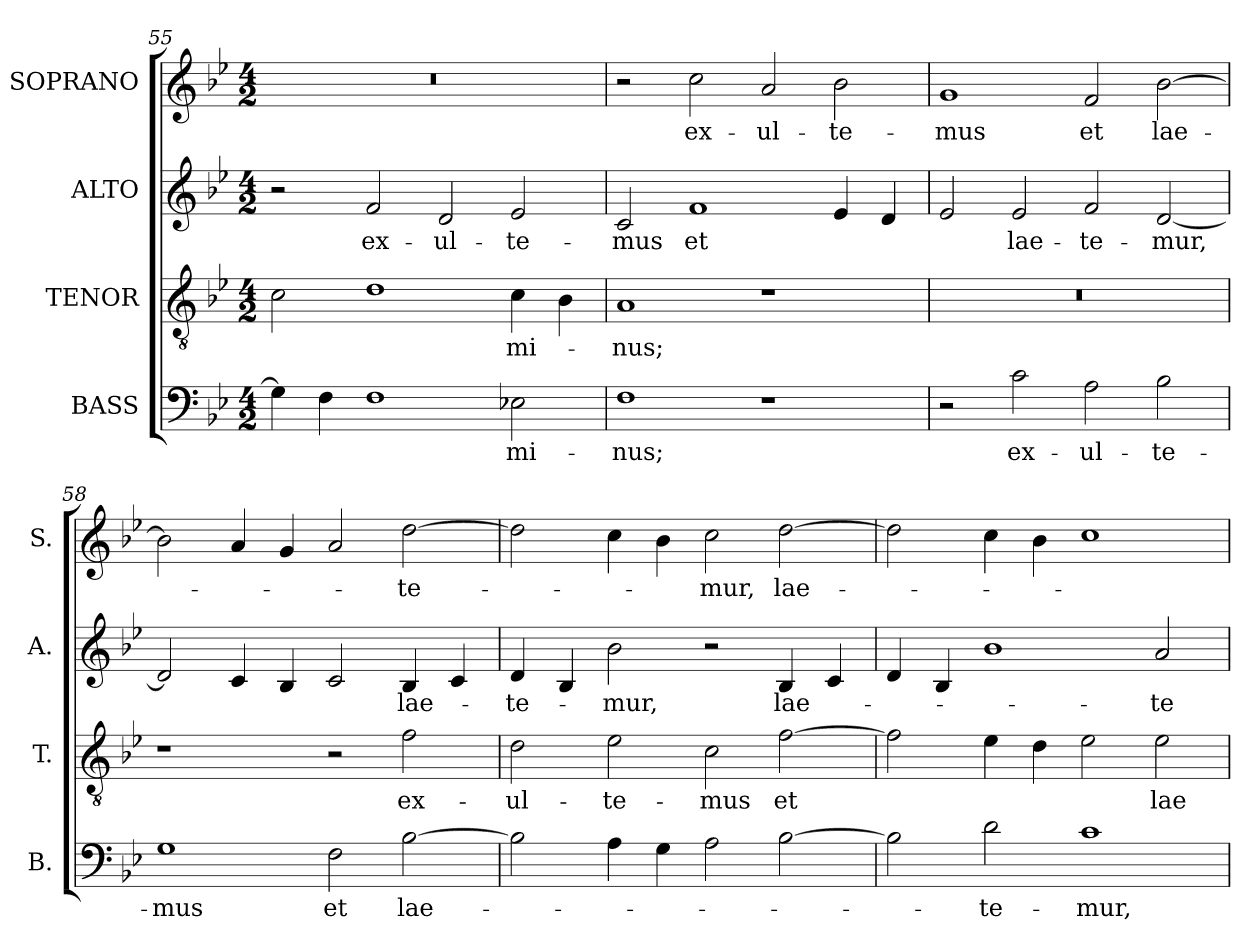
**kern	**text	**kern	**text	**kern	**text	**kern	**text
*part4	*part4	*part3	*part3	*part2	*part2	*part1	*part1
*staff4	*staff4	*staff3	*staff3	*staff2	*staff2	*staff1	*staff1
*I"BASS	*	*I"TENOR	*	*I"ALTO	*	*I"SOPRANO	*
*I'B.	*	*I'T.	*	*I'A.	*	*I'S.	*
!!LO:LB:g=z
*clefF4	*	*clefGv2	*	*clefG2	*	*clefG2	*
*	*	*ITrd7c12	*	*	*	*	*
*k[b-e-]	*	*k[b-e-]	*	*k[b-e-]	*	*k[b-e-]	*
*B-:	*	*B-:	*	*B-:	*	*B-:	*
*M4/2	*	*M4/2	*	*M4/2	*	*M4/2	*
=55	=55	=55	=55	=55	=55	=55	=55
!	!	!	!	!	!	!LO:N:vis=1	!
4Gi\]	.	2Ci\	.	2r	.	0r	.
4Fi\	.	.	.	.	.	.	.
!	!	!	!	!	!LO:LY:b:color=#000000	!	!
1Fi	.	1Di	.	2fi/	ex-	.	.
!	!	!	!	!	!LO:LY:b:color=#000000	!	!
.	.	.	.	2di/	-ul-	.	.
!	!LO:LY:b:color=#000000	!	!	!	!	!	!
!	!	!	!LO:LY:b:color=#000000	!	!	!	!
!	!	!	!	!	!LO:LY:b:color=#000000	!	!
2E-Xi\	-mi-	4Ci\	-mi-	2e-i/	-te-	.	.
.	.	4BB-i\	.	.	.	.	.
=56	=56	=56	=56	=56	=56	=56	=56
!	!LO:LY:b:color=#000000	!	!	!	!	!	!
!	!	!	!LO:LY:b:color=#000000	!	!	!	!
!	!	!	!	!	!LO:LY:b:color=#000000	!	!
1Fi	-nus;	1AAi	-nus;	2ci/	-mus	2r	.
!	!	!	!	!	!LO:LY:b:color=#000000	!	!
!	!	!	!	!	!	!	!LO:LY:b:color=#000000
.	.	.	.	1fi	et	2cci\	ex-
!	!	!	!	!	!	!	!LO:LY:b:color=#000000
1r	.	1r	.	.	.	2ai/	-ul-
!	!	!	!	!	!	!	!LO:LY:b:color=#000000
.	.	.	.	4e-i/	.	2b-i\	-te-
.	.	.	.	4di/	.	.	.
=57	=57	=57	=57	=57	=57	=57	=57
!	!	!LO:N:vis=1	!	!	!	!	!
!	!	!	!	!	!	!	!LO:LY:b:color=#000000
2r	.	0r	.	2e-i/	.	1gi	-mus
!	!LO:LY:b:color=#000000	!	!	!	!	!	!
!	!	!	!	!	!LO:LY:b:color=#000000	!	!
2ci\	ex-	.	.	2e-i/	lae-	.	.
!	!LO:LY:b:color=#000000	!	!	!	!	!	!
!	!	!	!	!	!LO:LY:b:color=#000000	!	!
!	!	!	!	!	!	!	!LO:LY:b:color=#000000
2Ai\	-ul-	.	.	2fi/	-te-	2fi/	et
!	!LO:LY:b:color=#000000	!	!	!	!	!	!
!	!	!	!	!	!LO:LY:b:color=#000000	!	!
!	!	!	!	!	!	!	!LO:LY:b:color=#000000
2B-i\	-te-	.	.	[2di/	-mur,	[2b-i\	lae-
=58	=58	=58	=58	=58	=58	=58	=58
!	!LO:LY:b:color=#000000	!	!	!	!	!	!
1Gi	-mus	1r	.	2di/]	.	2b-i\]	.
.	.	.	.	4ci/	.	4ai/	.
.	.	.	.	4B-i/	.	4gi/	.
!	!LO:LY:b:color=#000000	!	!	!	!	!	!
2Fi\	et	2r	.	2ci/	.	2ai/	.
!	!LO:LY:b:color=#000000	!	!	!	!	!	!
!	!	!	!LO:LY:b:color=#000000	!	!	!	!
!	!	!	!	!	!LO:LY:b:color=#000000	!	!
!	!	!	!	!	!	!	!LO:LY:b:color=#000000
[2B-i\	lae-	2Fi\	ex-	4B-i/	lae-	[2ddi\	-te-
.	.	.	.	4ci/	.	.	.
=59	=59	=59	=59	=59	=59	=59	=59
!	!	!	!LO:LY:b:color=#000000	!	!	!	!
!	!	!	!	!	!LO:LY:b:color=#000000	!	!
2B-i\]	.	2Di\	-ul-	4di/	-te-	2ddi\]	.
.	.	.	.	4B-i/	.	.	.
!	!	!	!LO:LY:b:color=#000000	!	!	!	!
!	!	!	!	!	!LO:LY:b:color=#000000	!	!
4Ai\	.	2E-i\	-te-	2b-i\	-mur,	4cci\	.
4Gi\	.	.	.	.	.	4b-i\	.
!	!	!	!LO:LY:b:color=#000000	!	!	!	!
!	!	!	!	!	!	!	!LO:LY:b:color=#000000
2Ai\	.	2Ci\	-mus	2r	.	2cci\	-mur,
!	!	!	!LO:LY:b:color=#000000	!	!	!	!
!	!	!	!	!	!LO:LY:b:color=#000000	!	!
!	!	!	!	!	!	!	!LO:LY:b:color=#000000
[2B-i\	.	[2Fi\	et	4B-i/	lae-	[2ddi\	lae-
.	.	.	.	4ci/	.	.	.
=60	=60	=60	=60	=60	=60	=60	=60
2B-i\]	.	2Fi\]	.	4di/	.	2ddi\]	.
.	.	.	.	4B-i/	.	.	.
!	!LO:LY:b:color=#000000	!	!	!	!	!	!
2di\	-te-	4E-i\	.	1b-i	.	4cci\	.
.	.	4Di\	.	.	.	4b-i\	.
!	!LO:LY:b:color=#000000	!	!	!	!	!	!
1ci	-mur,	2E-i\	.	.	.	1cci	.
!	!	!	!LO:LY:b:color=#000000	!	!	!	!
!	!	!	!	!	!LO:LY:b:color=#000000	!	!
.	.	2E-i\	lae-	2ai/	-te-	.	.
=	=	=	=	=	=	=	=
*-	*-	*-	*-	*-	*-	*-	*-
